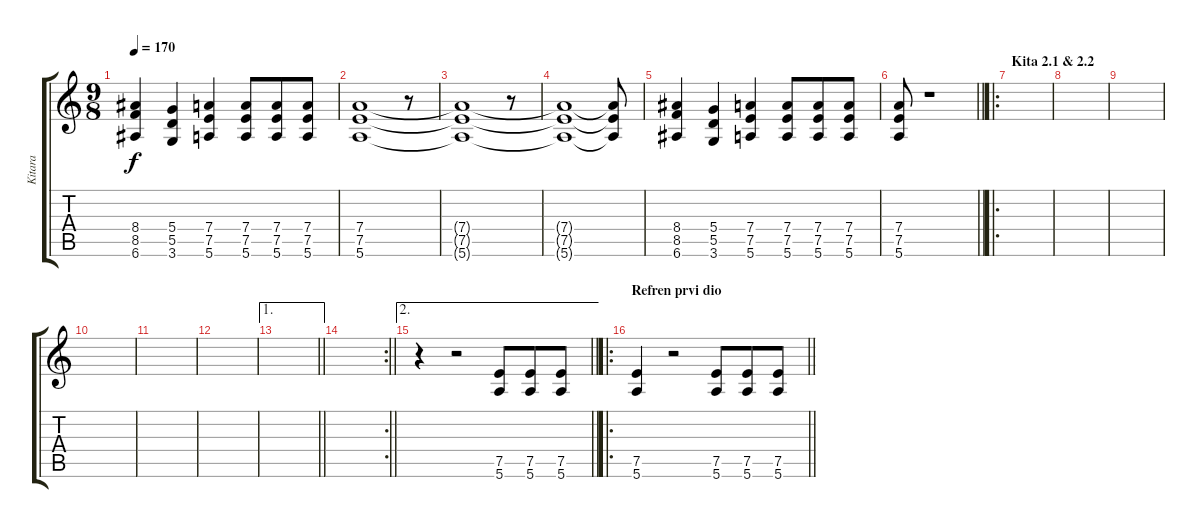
\track ("Kitara" "Kitara") {instrument distortionguitar}
\staff {score tabs}
\tuning (E4 B3 G3 D3 A2 E2) {hide}
\ts (9 8)
\tempo 170
\clef g2
\ks c
(8.4 8.5 6.6).4{dy f} (5.4 5.5 3.6).4 (7.4 7.5 5.6).4 (7.4 7.5 5.6).8 (7.4 7.5 5.6).8 (7.4 7.5 5.6).8 |
(7.4 7.5 5.6).1 r.8 |
(7.4{t} 7.5{t} 5.6{t}).1 r.8 |
(7.4{t} 7.5{t} 5.6{t}).1 (7.4{t} 7.5{t} 5.6{t}).8 |
(8.4 8.5 6.6).4 (5.4 5.5 3.6).4 (7.4 7.5 5.6).4 (7.4 7.5 5.6).8 (7.4 7.5 5.6).8 (7.4 7.5 5.6).8 |
\barLineRight lightlight
(7.4 7.5 5.6).8 r.1 |
\ro
\section ("" "Kita 2.1 & 2.2")
|
|
|
|
|
|
\ae 1
\barLineRight lightlight
|
\rc 2
\barLineRight lightlight
|
\ae 2
\barLineRight lightlight
r.4 r.2 (7.5 5.6).8 (7.5 5.6).8 (7.5 5.6).8 |
\ro
\section ("" "Refren prvi dio")
\barLineRight lightlight
(7.5 5.6).4 r.2 (7.5 5.6).8 (7.5 5.6).8 (7.5 5.6).8
